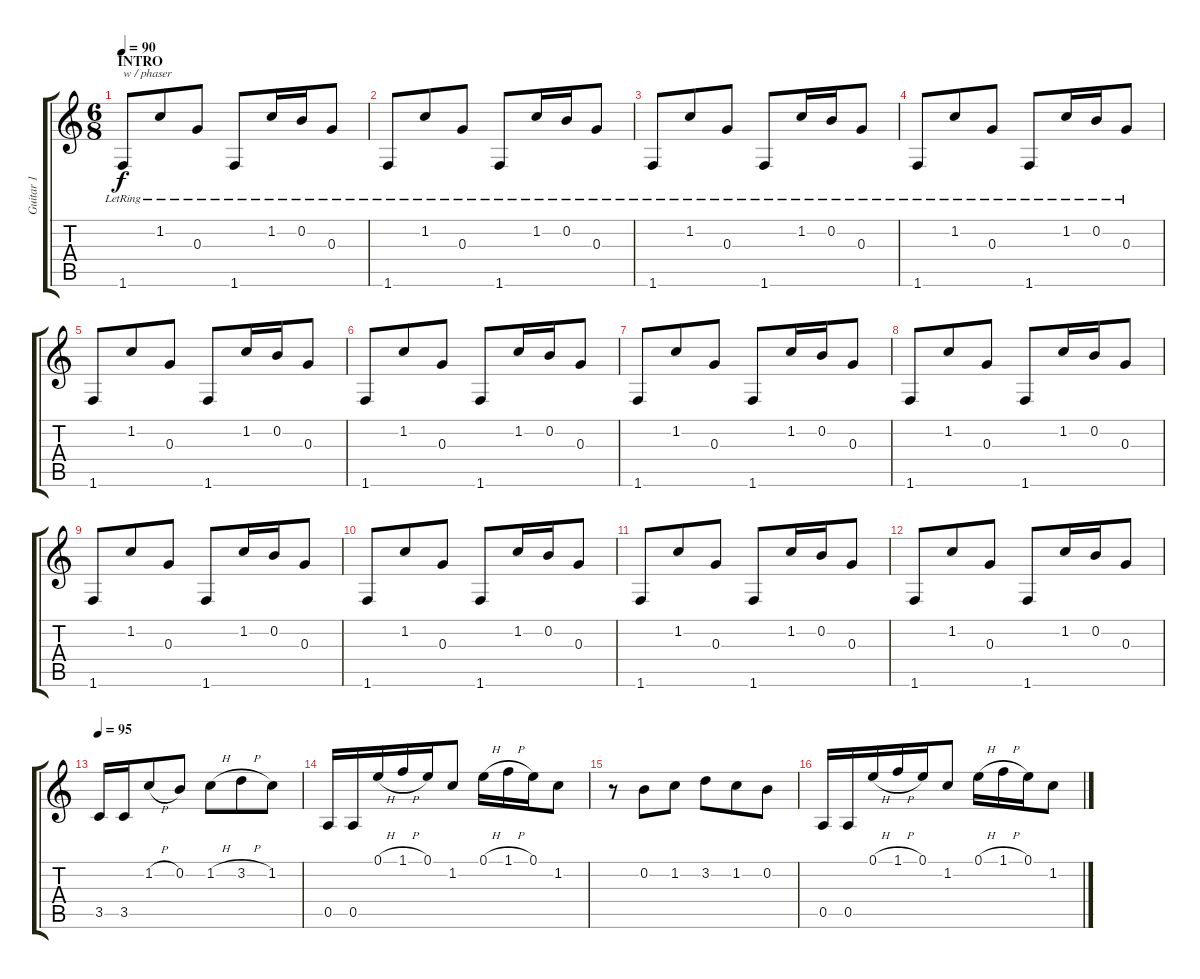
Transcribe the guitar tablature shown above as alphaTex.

\track ("Guitar 1" "Guitar 1") {instrument electricguitarclean}
\staff {score tabs}
\tuning (E4 B3 G3 D3 A2 E2) {hide}
\ts (6 8)
\section ("" "INTRO")
\tempo 90
\clef g2
\ks c
1.6{lr}.8{txt "w / phaser" dy f instrument electricguitarclean} 1.2{lr}.8 0.3{lr}.8 1.6{lr}.8 1.2{lr}.16 0.2{lr}.16 0.3{lr}.8 |
1.6{lr}.8 1.2{lr}.8 0.3{lr}.8 1.6{lr}.8 1.2{lr}.16 0.2{lr}.16 0.3{lr}.8 |
1.6{lr}.8 1.2{lr}.8 0.3{lr}.8 1.6{lr}.8 1.2{lr}.16 0.2{lr}.16 0.3{lr}.8 |
1.6{lr}.8 1.2{lr}.8 0.3{lr}.8 1.6{lr}.8 1.2{lr}.16 0.2{lr}.16 0.3{lr}.8 |
1.6.8 1.2.8 0.3.8 1.6.8 1.2.16 0.2.16 0.3.8 |
1.6.8 1.2.8 0.3.8 1.6.8 1.2.16 0.2.16 0.3.8 |
1.6.8 1.2.8 0.3.8 1.6.8 1.2.16 0.2.16 0.3.8 |
1.6.8 1.2.8 0.3.8 1.6.8 1.2.16 0.2.16 0.3.8 |
1.6.8 1.2.8 0.3.8 1.6.8 1.2.16 0.2.16 0.3.8 |
1.6.8 1.2.8 0.3.8 1.6.8 1.2.16 0.2.16 0.3.8 |
1.6.8 1.2.8 0.3.8 1.6.8 1.2.16 0.2.16 0.3.8 |
1.6.8 1.2.8 0.3.8 1.6.8 1.2.16 0.2.16 0.3.8 |
\tempo 95
3.5.16{volume 13 instrument distortionguitar} 3.5.16 1.2{h}.8 0.2.8 1.2{h}.8 3.2{h}.8 1.2.8 |
0.5.16 0.5.16 0.1{h}.16 1.1{h}.16 0.1.16 1.2.8 0.1{h}.16 1.1{h}.16 0.1.16 1.2.8 |
r.8 0.2.8 1.2.8 3.2.8 1.2.8 0.2.8 |
0.5.16 0.5.16 0.1{h}.16 1.1{h}.16 0.1.16 1.2.8 0.1{h}.16 1.1{h}.16 0.1.16 1.2.8
